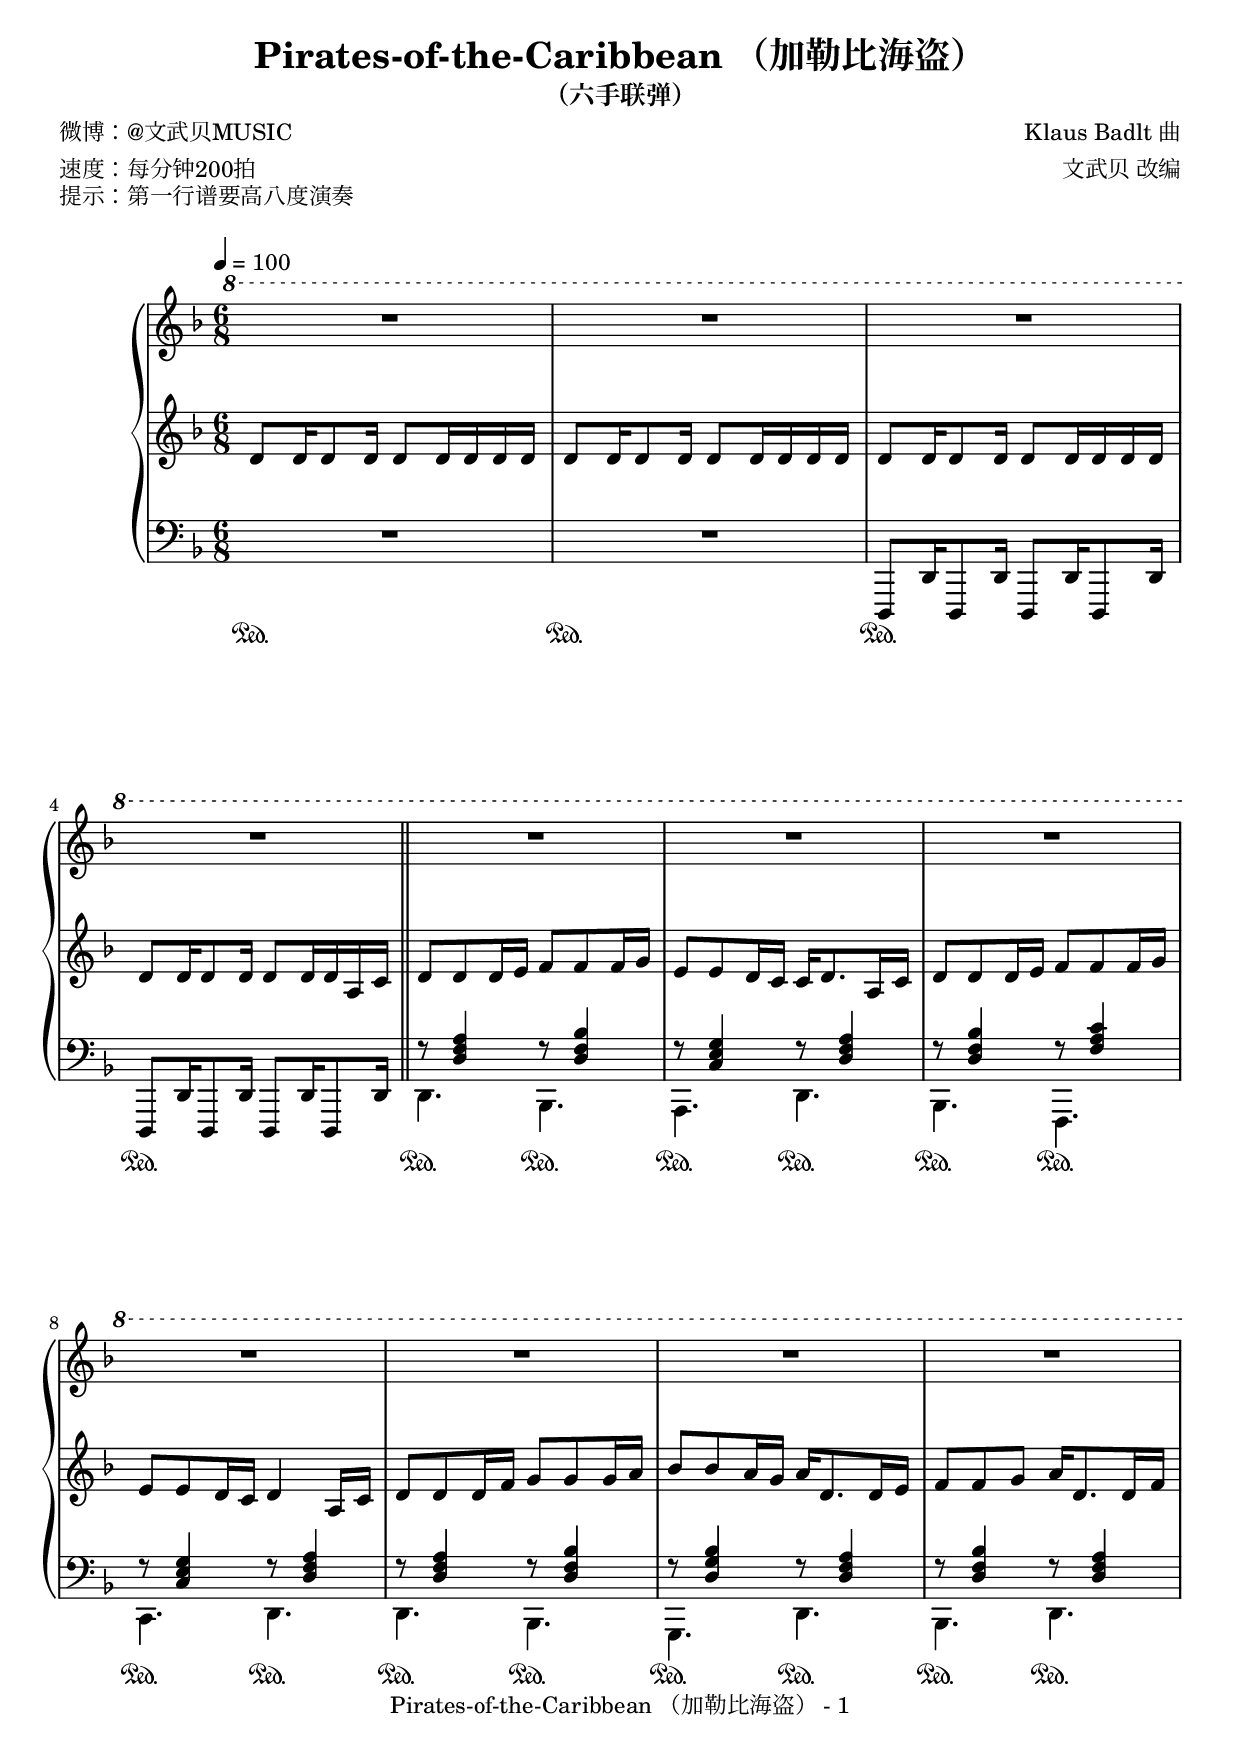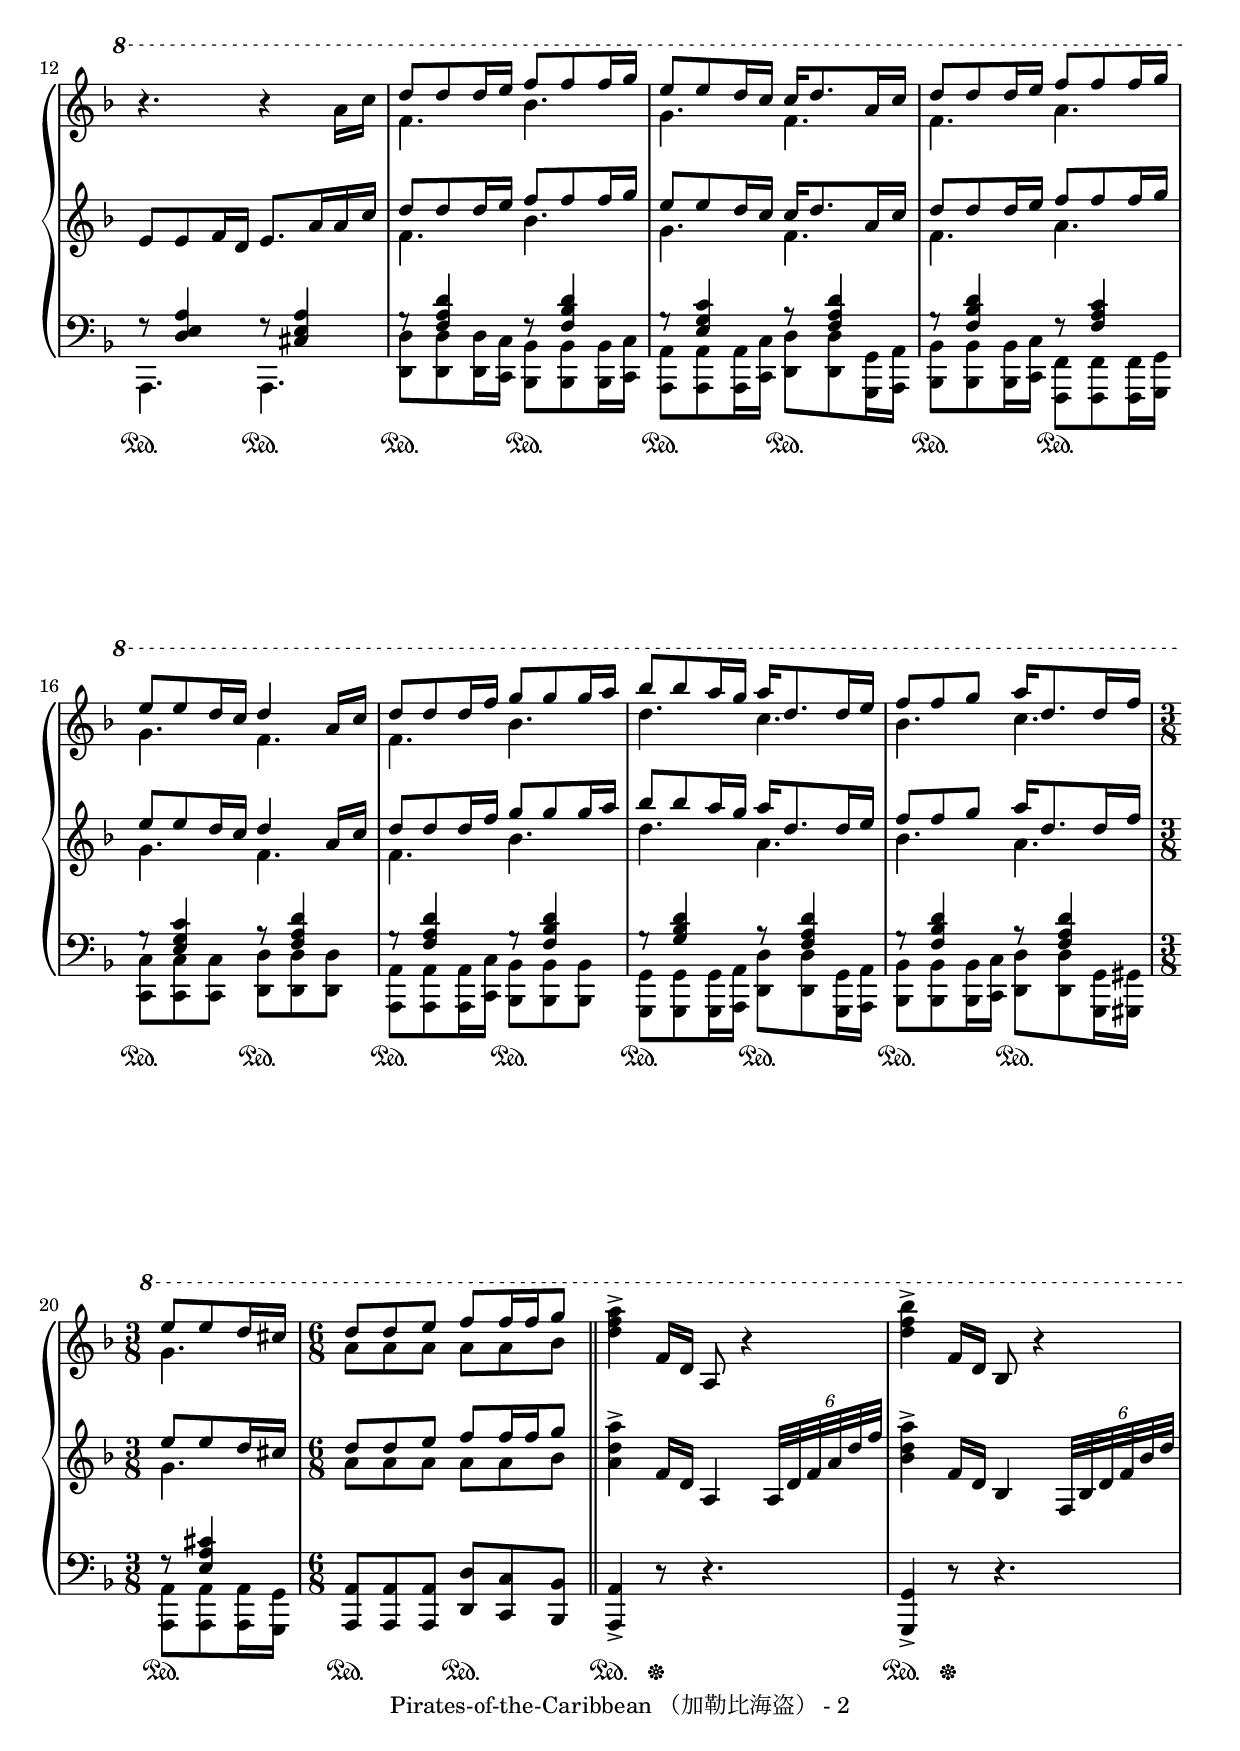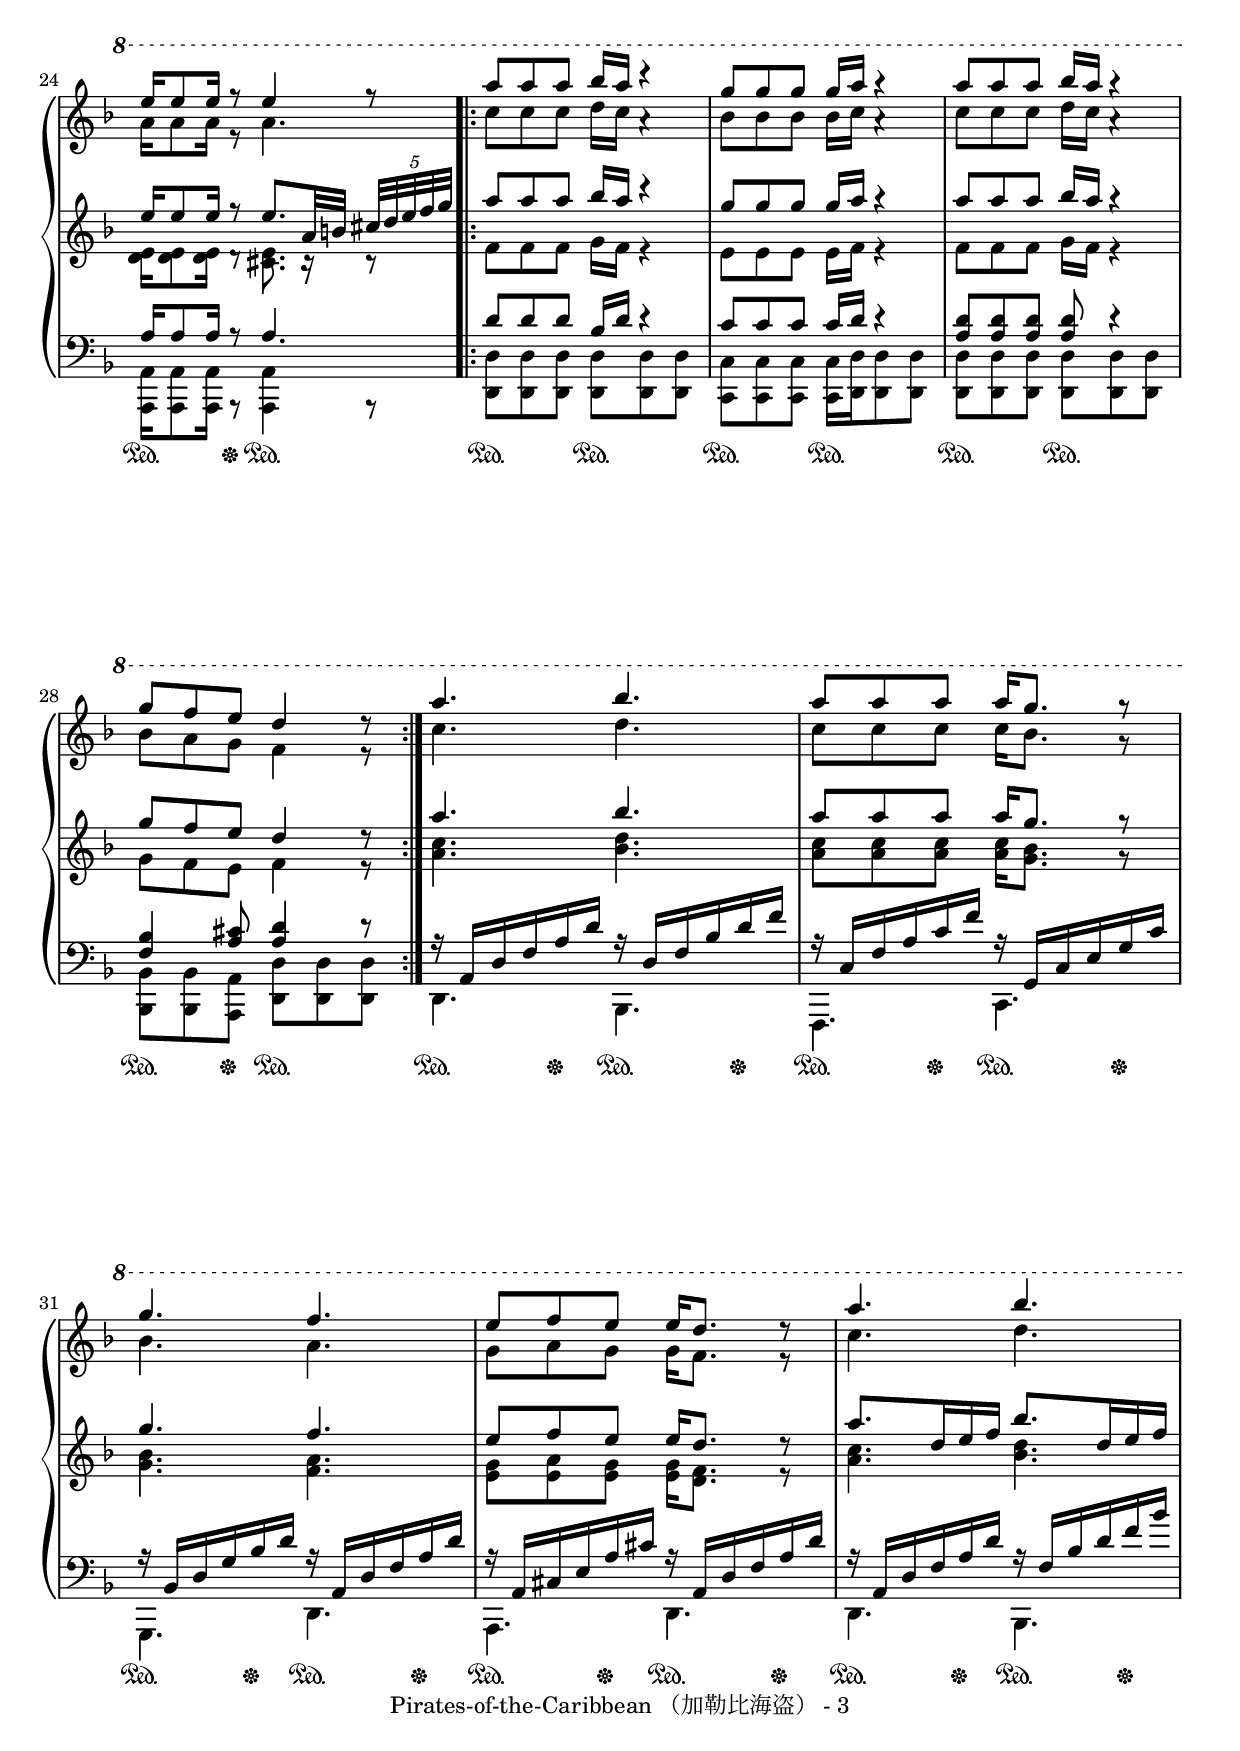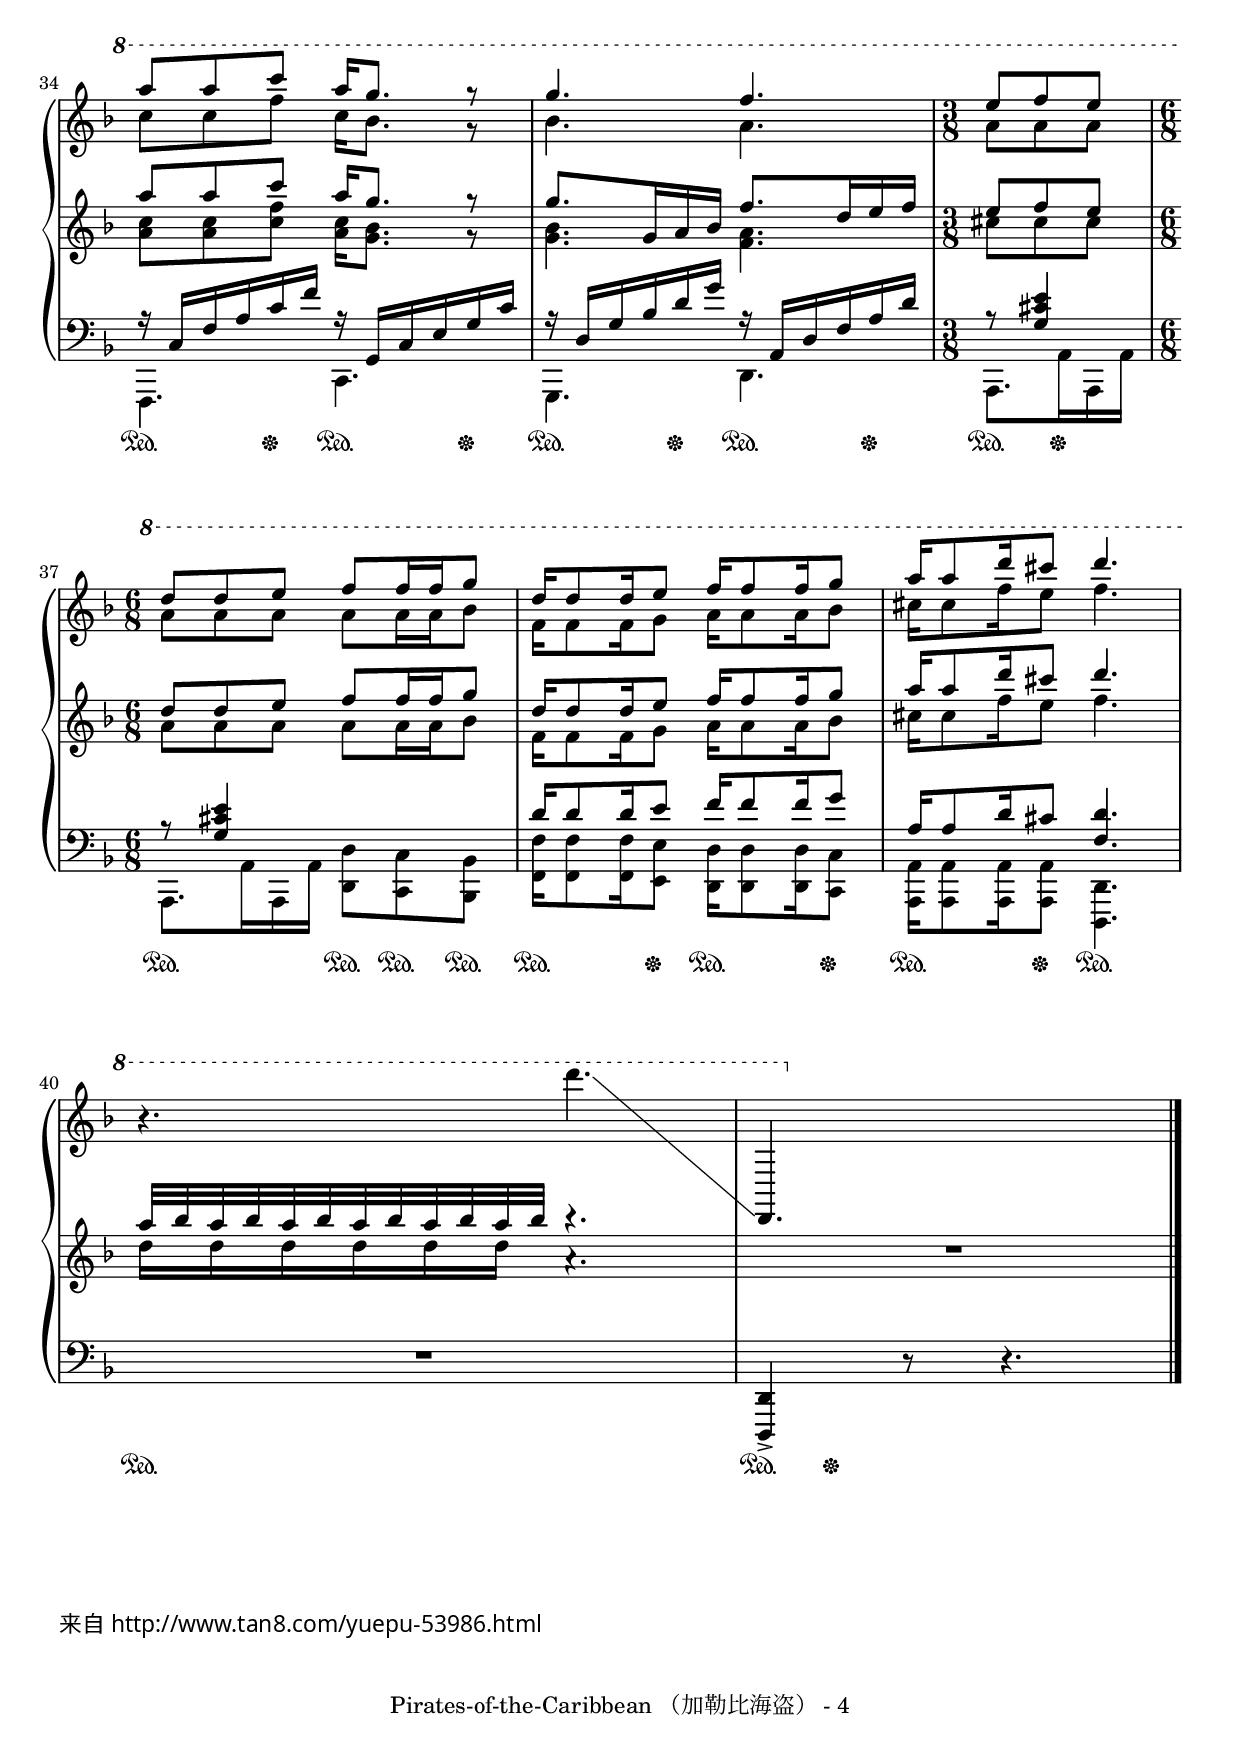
\version "2.18.2"

songName = "Pirates-of-the-Caribbean （加勒比海盗）"
\include "../../lib/paper-footer.ily"

\header {
  title = \songName
  subtitle = "（六手联弹）"
  poet = "微博：@文武贝MUSIC"
  composer = "Klaus Badlt 曲"
  meter = "速度：每分钟200拍"
  arranger = "文武贝 改编"
  piece = "提示：第一行谱要高八度演奏"
}

keyTime = {
  \key f \major
  \time 6/8
  \numericTimeSignature
}

On=\sustainOn
Off=\sustainOff
Switch=\sustainOff\sustainOn

upper = \relative c'' {
  \clef treble
  \keyTime
  \tempo 4=100
  
  \ottava #1
  R2. |
  R2. |
  R2. |\break
  
  R2. |\bar"||"
  R2. |
  R2. |
  R2. |\break
  
  R2. |
  R2. |
  R2. |
  R2. |\break\pageBreak
  
  r4. r4 a'16 c |
  <<
    {
      \stemUp
      d8 d d16 e  f8 f f16 g |
      e8 e d16 c  c16 d8. a16 c |
      d8 d d16 e  f8 f f16 g |\break
      
      e8 e d16 c    d4 a16 c |
      d8 d d16 f    g8 g g16 a |
      bes8 bes a16 g  a16 d,8. d16 e |
      f8 f g        a16 d,8. d16 f |\break
      
      \time 3/8
      e8 e d16 cis |
      \time 6/8
      d8 d e  f8 f16 f g8 |\bar"||"
    }
    \new Voice \relative c'' {
      \stemDown
      f4. bes |
      g4. f |
      f4. a |\break
      
      g4. f |
      f4. bes |
      d4. c |
      bes4. c |\break
      
      \time 3/8
      g4. |
      \time 6/8
      a8 a a a a bes |
    }
  >>
  \stemNeutral
  <d f a>4-> f,16 d  a8 r4 |
  <d' f bes>4-> f,16 d  bes8 r4 |\pageBreak
  
  <<
    {
      \voiceOne \stemUp
      e'16 e8 e16  f8\rest e4  f8\rest |
      \repeat volta 2 {
        a8 a a       bes16 a c4\rest |
        g8 g g       g16 a a4\rest |
        a8 a a       bes16 a a4\rest |\break
        
        g8 f e       d4  d8\rest |
      }
      a'4.          bes4. |
      a8 a a       a16 g8. g8\rest |\break
      
      g4.          f4. |
      e8 f e       e16 d8. d8\rest |
      a'4.         bes |\break\pageBreak
      
      a8 a c       a16 g8.  g8\rest |
      g4.          f |
      \time 3/8
      e8 f e |\break
      
      \time 6/8
      d8 d e         f f16 f g8 |
      d16 d8 d16 e8  f16 f8 f16 g8 |
      a16 a8 d16 cis8  d4. |\break
    }
    \new Voice \relative c'' {
      \voiceTwo \stemDown
      a'16 a8 a16 e8\rest a4. |
      \repeat volta 2 {
        c8 c c        d16 c a4\rest |
        bes8 bes bes  bes16 c a4\rest |
        c8 c c        d16 c a4\rest |\break
        
        bes8 a g      f4 e8\rest |
      }
      c'4.          d |
      c8 c c        c16 bes8. g8\rest |\break
      
      bes4.         a |
      g8 a g        g16 f8. e8\rest |
      c'4.          d |\break
      
      c8 c f        c16 bes8. g8\rest |
      bes4.         a |
      \time 3/8
      a8 a a |\break
      
      \time 6/8
      a8 a a          a a16 a bes8 |
      f16 f8 f16 g8   a16 a8 a16 bes8 |
      cis16 cis8 f16 e8   f4. |\break
    }
  >>
  
  \stemNeutral
  \oneVoice
  r4. 
  \tag #'pdf {
    d4. \glissando |
    d,,,, 4.
  }
  \tag #'midi { 
    \tuplet 29/24 { d32 c b a g f e d c b a g f e d c b a g f e d c b a g f e d }
  }
  s4. |
  \ottava 0
  |\bar "|."
}

middle = \relative c' {
  \clef treble
  \keyTime
  
  d8 d16 d8 d16 d8 d16 d d d |
  d8 d16 d8 d16 d8 d16 d d d |
  d8 d16 d8 d16 d8 d16 d d d |\break
  
  d8 d16 d8 d16 d8 d16 d a c |
  d8 d d16 e    f8 f f16 g | 
  e8 e d16 c    c16 d8. a16 c |
  d8 d d16 e    f8 f f16 g |\break
  
  e8 e d16 c    d4 a16 c |
  d8 d d16 f    g8 g g16 a |
  bes8 bes a16 g a16 d,8. d16 e |
  f8 f g        a16 d,8. d16 f |\break\pageBreak
  
  e8 e f16 d    e8. a16 a c |
  <<
    {
      \stemUp
      d8 d d16 e  f8 f f16 g |
      e8 e d16 c  c16 d8. a16 c |
      d8 d d16 e f8 f f16 g |\break
      
      e8 e d16 c    d4 a16 c |
      d8 d d16 f    g8 g g16 a |
      bes8 bes a16 g  a16 d,8. d16 e |
      f8 f g        a16 d,8. d16 f |\break
      
      \time 3/8
      e8 e d16 cis |
      \time 6/8
      d8 d e  f8 f16 f g8 |
    }
    \new Voice \relative c' {
      \stemDown
      f4. bes |
      g4. f |
      f4. a |\break
      
      g4. f |
      f4. bes |
      d4. a |
      bes4. a |\break
      
      \time 3/8
      g4. |
      \time 6/8
      a8 a a a a bes |
    }
  >>
  \stemNeutral
  <a, d a'>4-> f16 d a4 \tuplet 6/4 {a32 d f a d f} |
  <bes, d a'>4-> f16 d bes4 \tuplet 6/4 {f32 bes d f bes d} |\break
  
  <<
    {
      \voiceOne \stemUp
      e16 e8 e16  f8\rest  e8.[ a,32 b!] \tuplet 5/4 { cis d e f g } |
      \repeat volta 2 {
        a8 a a      bes16 a c4\rest |
        g8 g g      g16 a a4\rest |
        a8 a a      bes16 a a4\rest |\break
        
        g8 f e      d4 d8\rest |
      }
      a'4.        bes |
      a8 a a      a16 g8. g8\rest |\break
      
      g4.          f4. |
      e8 f e       e16 d8. d8\rest |
      a'8. d,16 e f bes8. d,16 e f |\break
      
      a8 a c       a16 g8.  g8\rest |
      g8. g,16 a bes  f'8. d16 e f |
      \time 3/8
      e8 f e |\break
      
      \time 6/8
      d8 d e         f f16 f g8 |
      d16 d8 d16 e8  f16 f8 f16 g8 |
      a16 a8 d16 cis8  d4. |\break
      
      a32 bes a bes a bes a bes a bes a bes bes4.\rest |
    }
    \new Voice \relative c'' {
      \voiceTwo \stemDown
      <d, e>16 q8 q16 d8\rest <cis e>8. c16\rest c8\rest |
      \repeat volta 2 {
        f8 f f   g16 f e4\rest |
        e8 e e   e16 f e4\rest |
        f8 f f   g16 f e4\rest |\break
        
        g8 f e   f4 e8\rest |
      }
      <a c>4.  <bes d> |
      <a c>8 q q  q16 <g bes>8. g8\rest |\break
      
      <g bes>4.  <f a> |
      <e g>8 <e a> <e g>   q16 <d f>8. e8\rest |
      <a c>4.    <bes d> |\break
      
      <a c>8 q <c f>   <a c>16 <g bes>8. g8\rest |
      <g bes>4.        <f a> |
      \time 3/8
      cis'8 cis cis |\break
      
      \time 6/8
      a8 a a          a a16 a bes8 |
      f16 f8 f16 g8   a16 a8 a16 bes8 |
      cis16 cis8 f16 e8   f4. |\break
      
      d16 d d d d d a4.\rest |
    }
  >>
  \oneVoice
  R2. |\bar "|."
}

lower = \relative c {
  \clef bass
  \keyTime
  \dynamicUp
  
  R2. |
  R2. |
  d,,8 d'16 d,8 d'16  d,8 d'16 d,8 d'16 |\break
  
  d,8 d'16 d, 8 d'16  d,8 d'16 d, 8 d'16 |
  <<
    { \stemDown
      d4. bes |
      a4. d |
      bes4. f |\break
      
      c'4. d |
      d4.  bes |
      g4.  d' |
      bes4. d |\break\pageBreak
      
      a4. a |
      <d d'>8 q q16 <c c'>   <bes bes'>8 q q16 <c c'> |
      <a a'>8 q q16 <c c'>   <d d'>8 q <g, g'>16 <a a'> |
      <bes bes'>8 q q16 <c c'> <f, f'>8 q q16 <g g'> |\break
      
      <c c'>8 q q            <d d'>8 q q |
      <a a'>8 q q16 <c c'>   <bes bes'>8 q q |
      <g g'>8 q q16 <a a'>   <d d'>8 q <g, g'>16 <a a'> |
      <bes bes'>8 q q16 <c c'> <d d'>8 q <g, g'>16 <gis gis'> |\break
      
      \time 3/8
      <a a'>8 q q16 <g g'> |
      \time 6/8
      \stemUp
      <a a'>8 q q   <d d'>8 <c c'> <bes bes'> |
    }
    \new Voice \relative c {
      \stemUp
      f8\rest <d f a>4 f8\rest <d f bes>4 |
      f8\rest <c e g>4 f8\rest <d f a>4 |
      f8\rest <d f bes>4 f8\rest <f a c>4 |\break
      
      f8\rest <c e g>4 f8\rest <d f a>4 |
      f8\rest <d f a>4 f8\rest <d f bes>4 |
      f8\rest <d g bes>4 f8\rest <d f a>4 |
      f8\rest <d f bes>4 f8\rest <d f a>4 |\break\pageBreak
      
      f8\rest <d e a>4 f8\rest <cis e a>4 |
      g'8\rest <f a d>4 f8\rest <f bes d>4 |
      g8\rest <e g c>4 a8\rest <f a d>4 |
      g8\rest <f bes d>4 f8\rest <f a c>4 |\break
      
      g8\rest <e g c>4 a8\rest <f a d>4 |
      g8\rest <f a d>4 g8\rest <f bes d>4 |
      g8\rest <g bes d>4 a8\rest <f a d>4 |
      g8\rest <f bes d>4 a8\rest <f a d>4 |\break
      
      \time 3/8
      f8\rest <e a cis>4 |
      \time 6/8
      s4. s |
    }
  >>
  \stemNeutral
  <a a'>4_> r8 r4. |
  <g g'>4_> r8 r4. |\break
  
  <<
    {
      \voiceOne \stemDown
      <a a'>16 q8 q16  a8\rest q4 a8\rest |
      \repeat volta 2 {
        <d d'>8 q q      q q q |
        <c c'>8 q q      q16 <d d'> q8 q |
        <d d'>8 q q      q q q |\break
        
        <bes bes'>8 q <a a'>  <d d'> q q |
      }
      d4.    bes |
      f4.    c' |\break
      
      g4.    d' |
      a4.    d |
      d4.    bes |\break
      
      f4.    c' |
      g4.   d' |
      \time 3/8
      a8. a'16 a, a' |\break
      
      \time 6/8
      a,8. a'16 a, a'  <d, d'>8 <c c'> <bes bes'> |
      <f' f'>16 q8 q16 <e e'>8   <d d'>16 q8 q16 <c c'>8 |
      <a a'>16 q8 q16 q8       <d, d'>4. |\break
    }
    \new Voice \relative c {
      \voiceTwo \stemUp
      a'16 a8 a16 a8\rest  a4. |
      \repeat volta 2 {
        d8 d d   bes16 d d4\rest |
        c8 c c   c16 d d4\rest |
        <a d>8 q q   q8 d4\rest |\break
        
        <f, bes>4 <a cis>8  <a d>4 d8\rest |
      }
      a16\rest a, d f a d   a16\rest d, f bes d f |
      a,16\rest c, f a c f   a,16\rest g, c e g c |\break
      
      a16\rest bes, d g bes d  a16\rest a, d f a d |
      a16\rest a, cis e a cis  a16\rest a, d f a d |
      a16\rest a, d f a d      a16\rest f bes d f bes |\break
      
      a,16\rest c, f a c f     a,16\rest g, c e g c |
      a16\rest d, g bes d g    a,16\rest a, d f a d |
      \time 3/8
      a8\rest <g cis e>4 |\break
      
      \time 6/8
      a8\rest q4  s4. |
      d16 d8 d16 e8   f16 f8 f16 g8 |
      a,16 a8 d16 cis8  <f, d'>4. |\break
    }
  >>
  
  \stemNeutral
  \oneVoice
  R2. |
  <d d'>4_> r8 r4. |
  |\bar "|."
}


On=\sustainOn
Off=\sustainOff

pedal = {
  s2.\On | s2.\On | s2.\On |\break
  s2.\On | s4.\On s4.\On | s4.\On s4.\On | s4.\On s4.\On |\break
  s4.\On s4.\On | s4.\On s4.\On | s4.\On s4.\On | s4.\On s4.\On |\break
  
  s4.\On s4.\On | s4.\On s4.\On | s4.\On s4.\On | s4.\On s4.\On |\break
  s4.\On s4.\On | s4.\On s4.\On | s4.\On s4.\On | s4.\On s4.\On |\break
  s4.\On | s4.\On s4.\On | s4\On s8\Off s4. | s4\On s8\Off s4. |\break
  
  s4\On s8\Off s4.\On |
  \repeat volta 2 {
    s4.\On s4.\On | s4.\On s4.\On | s4.\On s4.\On |\break
    s4\On s8\Off s4.\On |
  }
  s4\On s8\Off s4\On s8\Off | s4\On s8\Off s4\On s8\Off |\break
  s4\On s8\Off s4\On s8\Off | s4\On s8\Off s4\On s8\Off | s4\On s8\Off s4\On s8\Off |\break
  
  s4\On s8\Off s4\On s8\Off | s4\On s8\Off s4\On s8\Off | s8.\On  s8.\Off |\break
  s4.\On s8\On s8\On s8\On | s4\On s8\Off s4\On s8\Off | s4\On s8\Off s4.\On |\break
  s2.\On | s8\On s8\Off s8 s4. |
}

\score {
  \keepWithTag #'pdf
  % \keepWithTag #'midi
  \new PianoStaff <<
    \new Staff = "upper" { \new Voice = "singer" \upper }
    \new Staff = "middle" \middle
    \new Staff = "lower" \lower
    \new Dynamics = "pedal" \pedal
  >>
  \layout {
    % indent = 0\cm
    \context {
      \Lyrics
      \override LyricText.font-name = #"楷体"
    }
  }
  % \midi { }
}

\score {
  \unfoldRepeats
  \keepWithTag #'midi
  \new PianoStaff <<
    \new Staff = "upper" \upper
    \new Staff = "middle" \middle
    \new Staff = "lower" \lower
  >>
  \midi { }
}

\markup { \override #'(font-name . "楷体") \column {
  \line { 来自 \with-url #"http://www.tan8.com/yuepu-53986.html" { http://www.tan8.com/yuepu-53986.html } }
} }
